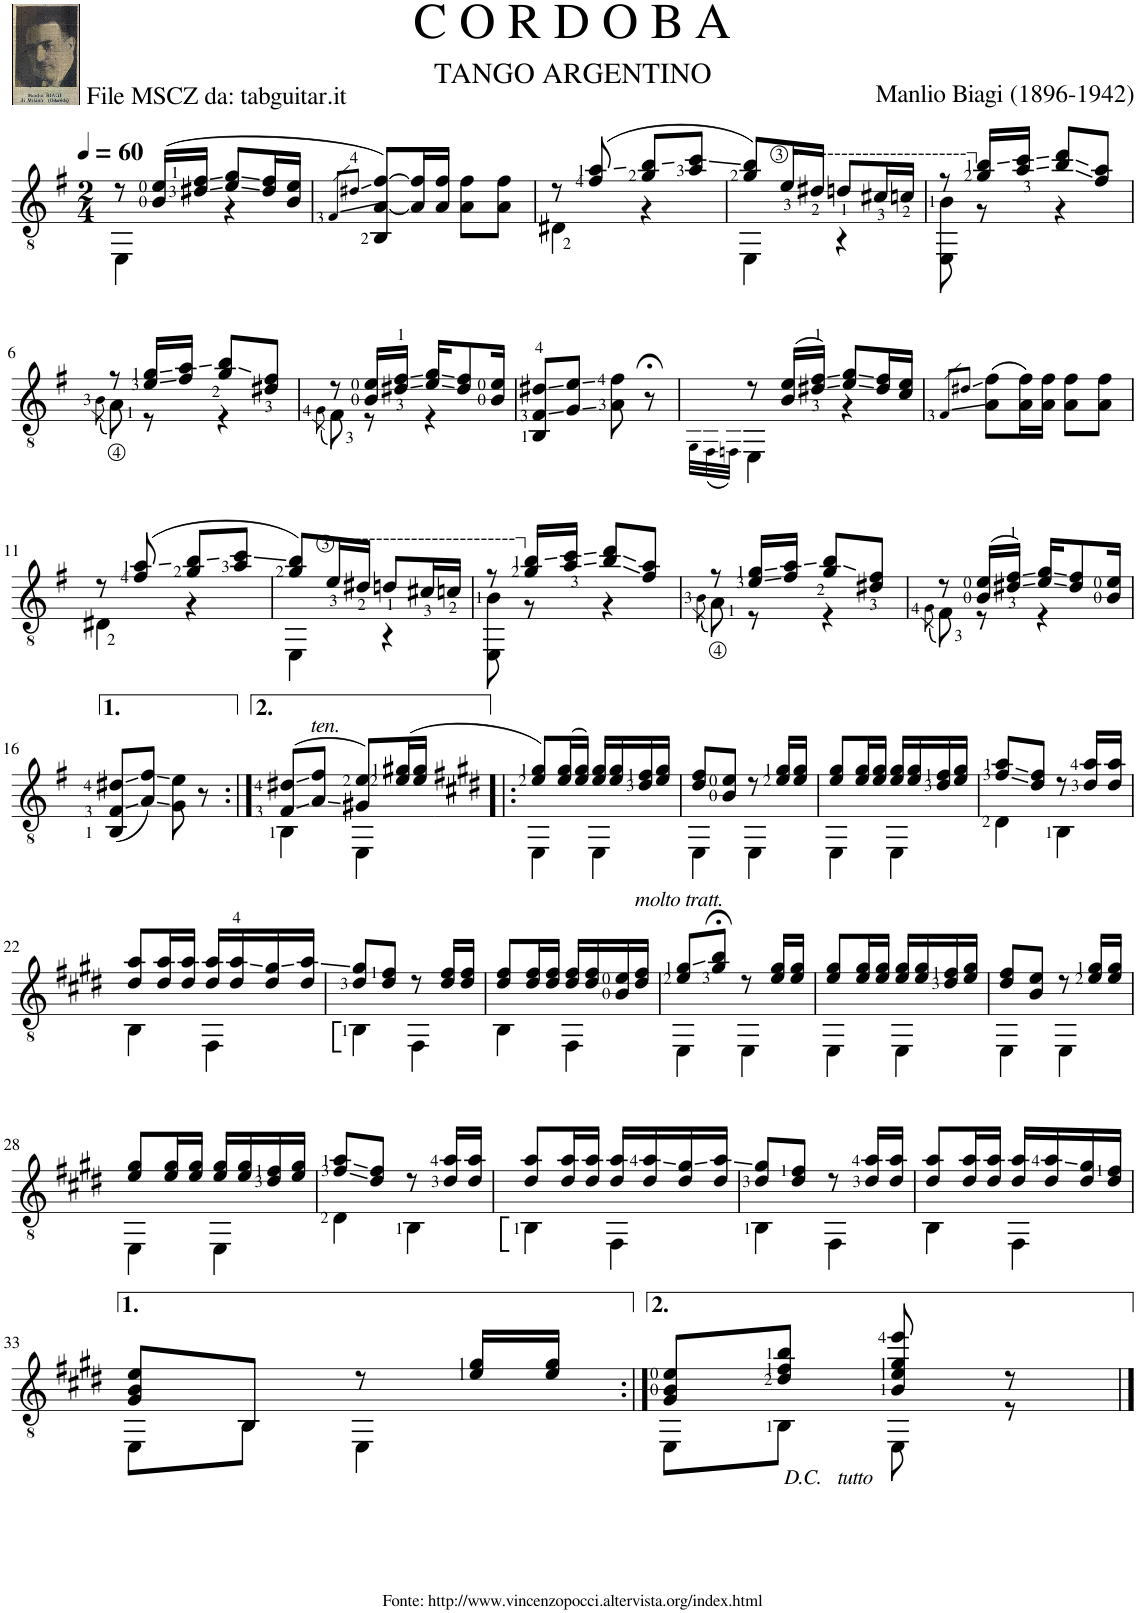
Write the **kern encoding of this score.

**kern
*part1
*staff1
*I"Guitar
*I'Guit.
*clefGv2
*k[f#]
*M2/4
*MM60
=1
*^
8r	4EE\
(16B/ 16e/LL	.
16d#X/ 16f#/JJ	.
8e/ 8g/L	4r
16d#/ 16f#/L	.
16B/ 16e/JJ	.
*v	*v
=2
8qF#/L
8qd#X/J
8BB/ [8A/ [8f#/L)
16A/] 16f#/]L
16A/ 16f#/JJ
8A\ 8f#\L
8A\ 8f#\J
=3
*^
8r	4D#X\
(8f#/ 8a/	.
8g/ 8b/L	4r
8a/ 8cc/J	.
=4	=4
8g/ 8b/L)	4EE\
16e/L	.
!LO:TX:a:t=-------------------------┐	!
16d#X/JJ	.
8dn/L	4r
16c#X/L	.
16cn/JJ	.
=5	=5
8r	8EE\ 8B\
16g/ 16b/LL	8r
16a/ 16cc/JJ	.
8b/ 8dd/L	4r
8f#/ 8a/J	.
!!LO:LB:g=z	!!
=6	=6
.	(8qB\
8r	8A\)
16e/ 16g/LL	8r
16f#/ 16a/JJ	.
8g/ 8b/L	4r
8d#X/ 8f#/J	.
=7	=7
.	(8qG\
8r	8F#\)
16B/ 16e/LL	8r
16d#X/ 16f#/JJ	.
16e/ 16g/KL	4r
8d#/ 8f#/	.
16B/ 16e/Jk	.
*v	*v
=8
8BB/ 8F#/ 8d#X/L
8G/ 8e/J
8A\ 8f#\
8r;<
=9
*^
.	32qGG\LLL
.	(32qFF#\
.	32qFFn\JJJ)
8r	4EE\
(16B/ 16e/LL	.
16d#X/ 16f#/JJ)	.
8e/ 8g/L	4r
16d#/ 16f#/L	.
16c/ 16e/JJ	.
*v	*v
=10
8qF#/L
8qd#X/J
(8A\ 8f#\L
16A\ 16f#\L)
16A\ 16f#\JJ
8A\ 8f#\L
8A\ 8f#\J
!!LO:LB:g=z
=11
*^
8r	4D#X\
(8f#/ 8a/	.
8g/ 8b/L	4r
8a/ 8cc/J	.
=12	=12
8g/ 8b/L)	4EE\
16e/L	.
!LO:TX:a:t=-------------------------┐	!
16d#X/JJ	.
8dn/L	4r
16c#X/L	.
16cn/JJ	.
=13	=13
8r	8EE\ 8B\
16g/ 16b/LL	8r
16a/ 16cc/JJ	.
8b/ 8dd/L	4r
8f#/ 8a/J	.
=14	=14
.	(8qB\
8r	8A\)
16e/ 16g/LL	8r
16f#/ 16a/JJ	.
8g/ 8b/L	4r
8d#X/ 8f#/J	.
=15	=15
.	(8qG\
8r	8F#\)
(16B/ 16e/LL	8r
16d#X/ 16f#/JJ)	.
16e/ 16g/KL	4r
8d#/ 8f#/	.
16B/ 16e/Jk	.
*v	*v
!!LO:LB:g=z
=16
(8BB/ 8F#/ 8d#X/L
8A/ 8f#/J)
8G\ 8e\
8r
=17:|!
*^
(8F#/ 8d#X/L	4BB\
!LO:TX:a:i:t=ten.	!
8A/ 8f#/J	.
8G#X/ 8e/L)	4EE\
(16e/ 16g#X/L	.
16e/ 16g#/JJ	.
=18!|:	=18!|:
*k[f#c#g#d#]	*
8e/ 8g#/L)	4EE\
(16e/ 16g#/L	.
16e/ 16g#/JJ)	.
16e/ 16g#/LL	4EE\
16e/ 16g#/	.
16d#/ 16f#/	.
16e/ 16g#/JJ	.
=19	=19
8d#/ 8f#/L	4EE\
8B/ 8e/J	.
8r	4EE\
16e/ 16g#/LL	.
16e/ 16g#/JJ	.
=20	=20
8e/ 8g#/L	4EE\
16e/ 16g#/L	.
16e/ 16g#/JJ	.
16e/ 16g#/LL	4EE\
16e/ 16g#/	.
16d#/ 16f#/	.
16e/ 16g#/JJ	.
=21	=21
8f#/ 8a/L	4D#\
8d#/ 8f#/J	.
8r	4BB\
16d#/ 16a/LL	.
16d#/ 16a/JJ	.
!!LO:LB:g=z	!!
=22	=22
8d#/ 8a/L	4BB\
16d#/ 16a/L	.
16d#/ 16a/JJ	.
16d#/ 16a/LL	4FF#\
16d#/ 16a/	.
16d#/ 16g#/	.
16d#/ 16a/JJ	.
=23	=23
8d#/ 8g#/L	4BB::\
8d#/ 8f#/J	.
8r	4FF#\
16d#/ 16f#/LL	.
16d#/ 16f#/JJ	.
=24	=24
8d#/ 8f#/L	4BB\
16d#/ 16f#/L	.
16d#/ 16f#/JJ	.
16d#/ 16f#/LL	4FF#\
16d#/ 16f#/	.
16B/ 16e/	.
16d#/ 16f#/JJ	.
=25	=25
!LO:TX:a:i:t=molto tratt.	!
8e/ 8g#/L	4EE\
8g#/;< 8b/;<J	.
8r	4EE\
16e/ 16g#/LL	.
16e/ 16g#/JJ	.
=26	=26
8e/ 8g#/L	4EE\
16e/ 16g#/L	.
16e/ 16g#/JJ	.
16e/ 16g#/LL	4EE\
16e/ 16g#/	.
16d#/ 16f#/	.
16e/ 16g#/JJ	.
=27	=27
8d#/ 8f#/L	4EE\
8B/ 8e/J	.
8r	4EE\
16e/ 16g#/LL	.
16e/ 16g#/JJ	.
!!LO:LB:g=z	!!
=28	=28
8e/ 8g#/L	4EE\
16e/ 16g#/L	.
16e/ 16g#/JJ	.
16e/ 16g#/LL	4EE\
16e/ 16g#/	.
16d#/ 16f#/	.
16e/ 16g#/JJ	.
=29	=29
8f#/ 8a/L	4D#\
8d#/ 8f#/J	.
8r	4BB\
16d#/ 16a/LL	.
16d#/ 16a/JJ	.
=30	=30
8d#/ 8a/L	4BB::\
16d#/ 16a/L	.
16d#/ 16a/JJ	.
16d#/ 16a/LL	4FF#\
16d#/ 16a/	.
16d#/ 16g#/	.
16d#/ 16a/JJ	.
=31	=31
8d#/ 8g#/L	4BB\
8d#/ 8f#/J	.
8r	4FF#\
16d#/ 16a/LL	.
16d#/ 16a/JJ	.
=32	=32
8d#/ 8a/L	4BB\
16d#/ 16a/L	.
16d#/ 16a/JJ	.
16d#/ 16a/LL	4FF#\
16d#/ 16a/	.
16d#/ 16g#/	.
16d#/ 16f#/JJ	.
!!LO:LB:g=z	!!
=33	=33
8G#/ 8B/ 8e/L	8EE\L
8BB/J	8BB\J
8r	4EE\
16e/ 16g#/LL	.
16e/ 16g#/JJ	.
=34:|!	=34:|!
8G#/ 8B/ 8e/L	8EE\L
!LO:TX:b:i:t=D.C.   tutto	!
8d#/ 8f#/ 8b/J	8BB\J
8B/ 8e/ 8g#/ 8ee/	8EE\
8r	8r
*v	*v
==
*-
